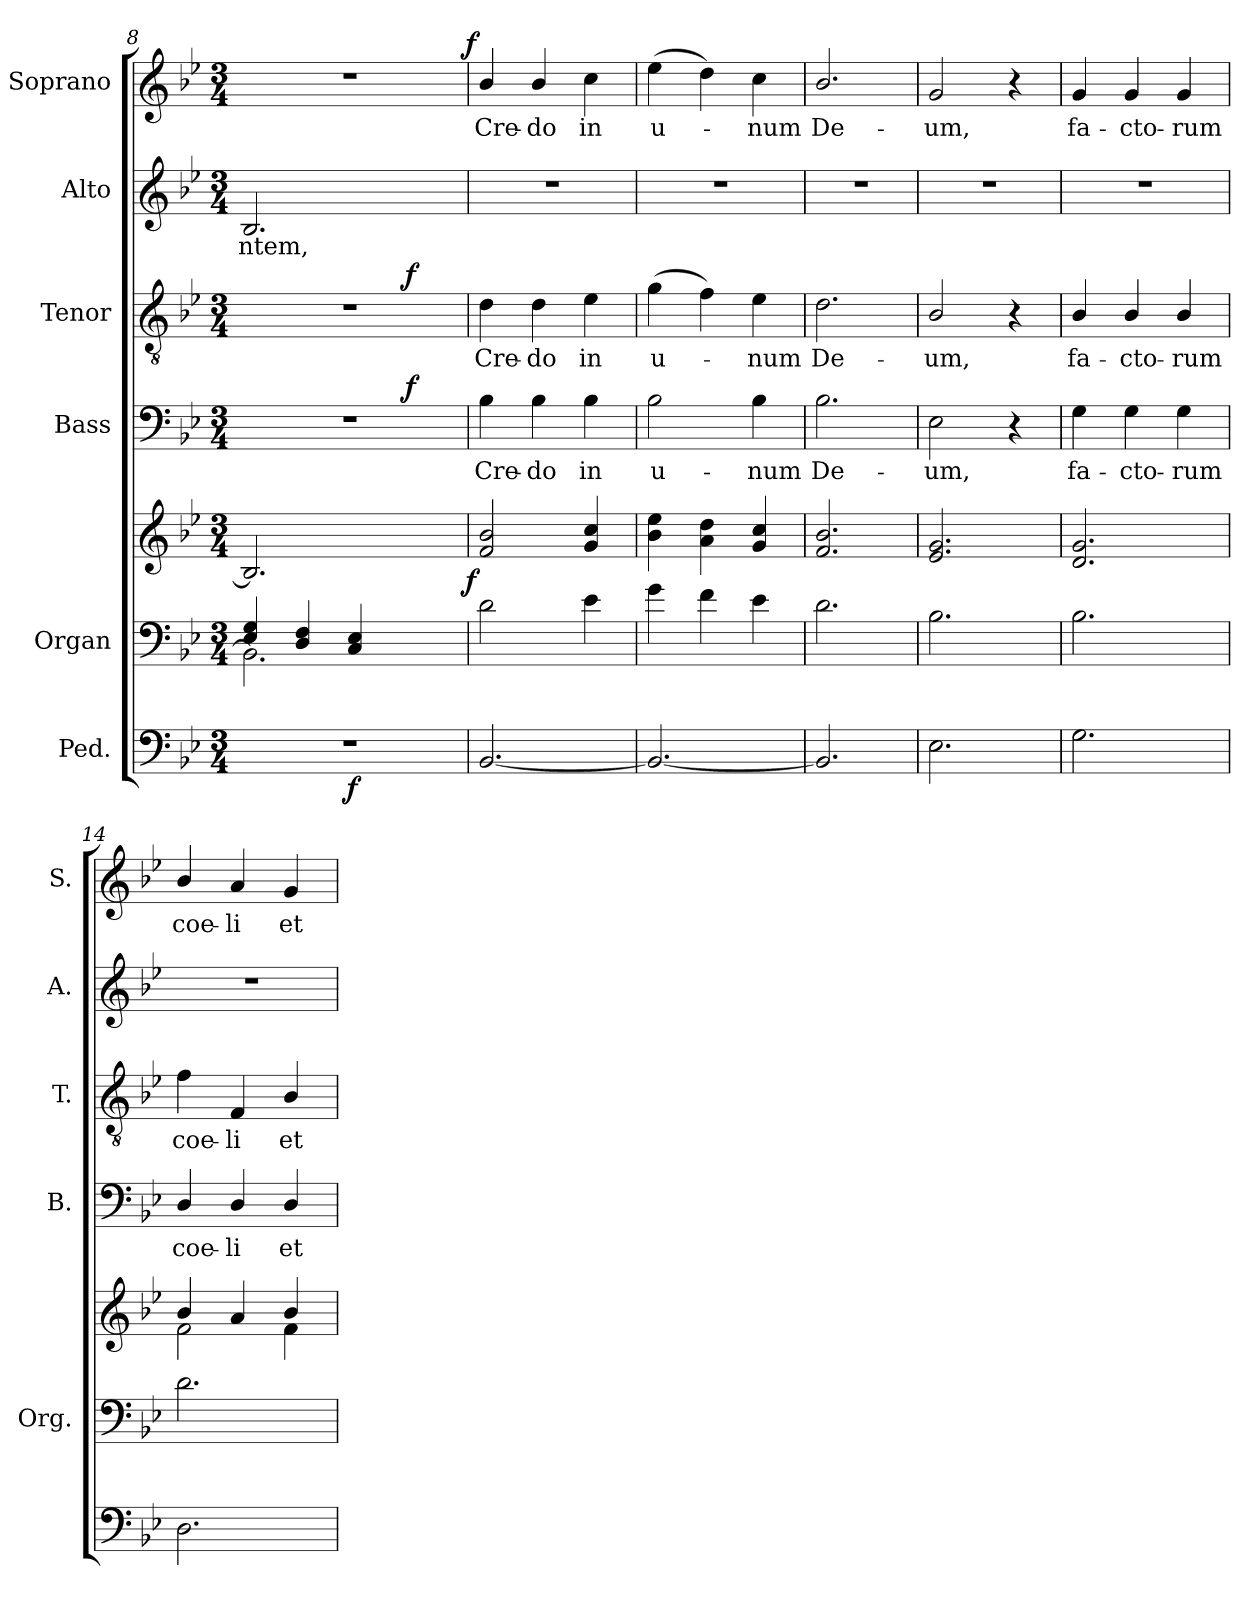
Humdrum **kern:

**kern	**dynam	**kern	**kern	**dynam	**kern	**text	**dynam	**kern	**text	**dynam	**kern	**text	**kern	**text	**dynam
*part6	*part6	*part5	*part5	*part5	*part4	*part4	*part4	*part3	*part3	*part3	*part2	*part2	*part1	*part1	*part1
*staff7	*staff7	*staff6	*staff5	*staff5/6	*staff4	*staff4	*staff4	*staff3	*staff3	*staff3	*staff2	*staff2	*staff1	*staff1	*staff1
*I"Ped.	*	*I"Organ	*	*	*I"Bass	*	*	*I"Tenor	*	*	*I"Alto	*	*I"Soprano	*	*
*	*	*I'Org.	*	*	*I'B.	*	*	*I'T.	*	*	*I'A.	*	*I'S.	*	*
*clefF4	*	*clefF4	*clefG2	*	*clefF4	*	*	*clefGv2	*	*	*clefG2	*	*clefG2	*	*
*	*	*	*	*	*	*	*	*ITrd7c12	*	*	*	*	*	*	*
*k[b-e-]	*	*k[b-e-]	*k[b-e-]	*	*k[b-e-]	*	*	*k[b-e-]	*	*	*k[b-e-]	*	*k[b-e-]	*	*
*B-:	*	*B-:	*B-:	*	*B-:	*	*	*B-:	*	*	*B-:	*	*B-:	*	*
*M3/4	*	*M3/4	*M3/4	*	*M3/4	*	*	*M3/4	*	*	*M3/4	*	*M3/4	*	*
=8	=8	=8	=8	=8	=8	=8	=8	=8	=8	=8	=8	=8	=8	=8	=8
!LO:N:vis=1	!	!	!	!	!LO:N:vis=1	!	!	!LO:N:vis=1	!	!	!	!	!	!	!
*	*	*^	*	*	*	*	*	*	*	*	*	*	*	*	*
!	!	!	!	!	!	!	!	!	!	!	!	!	!LO:LY:b:color=#000000	!LO:N:vis=1	!	!
*^	*	*	*^	*	*	*^	*	*	*^	*	*	*	*	*^	*	*
2.r	2ryy	.	4E-i/ 4Gi	2.BB-i\]	2ryy	2.B-i/]	.	2.r	2ryy	.	.	2.r	2ryy	.	.	2.B-i/	-ntem,	2.r	2ryy	.	.
.	.	.	4Di/ 4Fi	.	.	.	.	.	.	.	.	.	.	.	.	.	.	.	.	.	.
.	4ryy	f	4Ci/ 4E-i	.	8ryy	.	.	.	16ryy	.	.	.	16ryy	.	.	.	.	.	8ryy	.	.
.	.	.	.	.	.	.	.	.	32ryy	.	.	.	32ryy	.	.	.	.	.	.	.	.
.	.	.	.	.	.	.	.	.	64ryy	.	.	.	64ryy	.	.	.	.	.	.	.	.
.	.	.	.	.	.	.	.	.	128ryy	.	.	.	128ryy	.	.	.	.	.	.	.	.
.	.	.	.	.	.	.	.	.	256ryy	.	.	.	256ryy	.	.	.	.	.	.	.	.
.	.	.	.	.	.	.	.	.	1024ryy	.	.	.	1024ryy	.	.	.	.	.	.	.	.
.	.	.	.	.	.	.	.	.	8ryy	.	f	.	8ryy	.	f	.	.	.	.	.	.
.	.	.	.	.	16ryy	.	.	.	.	.	.	.	.	.	.	.	.	.	16ryy	.	.
.	.	.	.	.	32ryy	.	.	.	.	.	.	.	.	.	.	.	.	.	32ryy	.	.
.	.	.	.	.	64ryy	.	.	.	.	.	.	.	.	.	.	.	.	.	64ryy	.	.
.	.	.	.	.	128...ryy	.	.	.	.	.	.	.	.	.	.	.	.	.	128...ryy	.	.
.	.	.	.	.	.	.	.	.	512.ryy	.	.	.	512.ryy	.	.	.	.	.	.	.	.
.	.	.	.	.	1024ryy	.	f	.	.	.	.	.	.	.	.	.	.	.	1024ryy	.	f
*v	*v	*	*	*	*	*	*	*v	*v	*	*	*v	*v	*	*	*	*	*v	*v	*	*
*	*	*v	*v	*v	*	*	*	*	*	*	*	*	*	*	*	*	*
=9	=9	=9	=9	=9	=9	=9	=9	=9	=9	=9	=9	=9	=9	=9	=9
*^	*	*^	*	*	*^	*	*	*^	*	*	*	*	*^	*	*
*	*	*	*	*^	*	*	*	*	*	*	*	*	*	*	*	*	*	*	*	*
!	!	!	!	!	!	!	!	!	!	!LO:LY:b:color=#000000	!	!	!	!	!	!	!	!	!	!	!
*v	*v	*	*	*	*	*	*	*v	*v	*	*	*v	*v	*	*	*	*	*v	*v	*	*
*	*	*v	*v	*v	*	*	*	*	*	*	*	*	*	*	*	*	*
*^	*	*^	*	*	*^	*	*	*^	*	*	*	*	*^	*	*
*	*	*	*	*^	*	*	*	*	*	*	*	*	*	*	*	*	*	*	*	*
!	!	!	!	!	!	!	!	!	!	!	!	!	!	!LO:LY:b:color=#000000	!	!LO:N:vis=1	!	!	!	!	!
*v	*v	*	*	*	*	*	*	*v	*v	*	*	*v	*v	*	*	*	*	*v	*v	*	*
*	*	*v	*v	*v	*	*	*	*	*	*	*	*	*	*	*	*	*
*^	*	*^	*	*	*^	*	*	*^	*	*	*	*	*^	*	*
*	*	*	*	*^	*	*	*	*	*	*	*	*	*	*	*	*	*	*	*	*
!	!	!	!	!	!	!	!	!	!	!	!	!	!	!	!	!	!	!	!	!LO:LY:b:color=#000000	!
*v	*v	*	*	*	*	*	*	*v	*v	*	*	*v	*v	*	*	*	*	*v	*v	*	*
*	*	*v	*v	*v	*	*	*	*	*	*	*	*	*	*	*	*	*
[2.BB-i/	.	2di\	2fi/ 2b-i	.	4B-i\	Cre-	.	4Di\	Cre-	.	2.r	.	4b-i/	Cre-	.
!	!	!	!	!	!	!LO:LY:b:color=#000000	!	!	!	!	!	!	!	!	!
!	!	!	!	!	!	!	!	!	!LO:LY:b:color=#000000	!	!	!	!	!	!
!	!	!	!	!	!	!	!	!	!	!	!	!	!	!LO:LY:b:color=#000000	!
.	.	.	.	.	4B-i\	-do	.	4Di\	-do	.	.	.	4b-i/	-do	.
!	!	!	!	!	!	!LO:LY:b:color=#000000	!	!	!	!	!	!	!	!	!
!	!	!	!	!	!	!	!	!	!LO:LY:b:color=#000000	!	!	!	!	!	!
!	!	!	!	!	!	!	!	!	!	!	!	!	!	!LO:LY:b:color=#000000	!
.	.	4e-i\	4gi/ 4cci	.	4B-i\	in	.	4E-i\	in	.	.	.	4cci\	in	.
!!LO:LB:g=z
=10	=10	=10	=10	=10	=10	=10	=10	=10	=10	=10	=10	=10	=10	=10	=10
!	!	!	!	!	!	!LO:LY:b:color=#000000	!	!	!	!	!	!	!	!	!
!	!	!	!	!	!	!	!	!	!LO:LY:b:color=#000000	!	!LO:N:vis=1	!	!	!	!
!	!	!	!	!	!	!	!	!	!	!	!	!	!	!LO:LY:b:color=#000000	!
2.BB-i/_	.	4gi\	4b-i\ 4ee-i	.	2B-i\	u-	.	(4Gi\	u-	.	2.r	.	(4ee-i\	u-	.
.	.	4fi\	4ai\ 4ddi	.	.	.	.	4Fi\)	.	.	.	.	4ddi\)	.	.
!	!	!	!	!	!	!LO:LY:b:color=#000000	!	!	!	!	!	!	!	!	!
!	!	!	!	!	!	!	!	!	!LO:LY:b:color=#000000	!	!	!	!	!	!
!	!	!	!	!	!	!	!	!	!	!	!	!	!	!LO:LY:b:color=#000000	!
.	.	4e-i\	4gi/ 4cci	.	4B-i\	-num	.	4E-i\	-num	.	.	.	4cci\	-num	.
=11	=11	=11	=11	=11	=11	=11	=11	=11	=11	=11	=11	=11	=11	=11	=11
!	!	!	!	!	!	!LO:LY:b:color=#000000	!	!	!	!	!	!	!	!	!
!	!	!	!	!	!	!	!	!	!LO:LY:b:color=#000000	!	!LO:N:vis=1	!	!	!	!
!	!	!	!	!	!	!	!	!	!	!	!	!	!	!LO:LY:b:color=#000000	!
2.BB-i/]	.	2.di\	2.fi/ 2.b-i	.	2.B-i\	De-	.	2.Di\	De-	.	2.r	.	2.b-i/	De-	.
=12	=12	=12	=12	=12	=12	=12	=12	=12	=12	=12	=12	=12	=12	=12	=12
!	!	!	!	!	!	!LO:LY:b:color=#000000	!	!	!	!	!	!	!	!	!
!	!	!	!	!	!	!	!	!	!LO:LY:b:color=#000000	!	!LO:N:vis=1	!	!	!	!
!	!	!	!	!	!	!	!	!	!	!	!	!	!	!LO:LY:b:color=#000000	!
2.E-i\	.	2.B-i\	2.e-i/ 2.gi	.	2E-i\	-um,	.	2BB-i/	-um,	.	2.r	.	2gi/	-um,	.
.	.	.	.	.	4r	.	.	4r	.	.	.	.	4r	.	.
=13	=13	=13	=13	=13	=13	=13	=13	=13	=13	=13	=13	=13	=13	=13	=13
!	!	!	!	!	!	!LO:LY:b:color=#000000	!	!	!	!	!	!	!	!	!
!	!	!	!	!	!	!	!	!	!LO:LY:b:color=#000000	!	!LO:N:vis=1	!	!	!	!
!	!	!	!	!	!	!	!	!	!	!	!	!	!	!LO:LY:b:color=#000000	!
2.Gi\	.	2.B-i\	2.di/ 2.gi	.	4Gi\	fa-	.	4BB-i/	fa-	.	2.r	.	4gi/	fa-	.
!	!	!	!	!	!	!LO:LY:b:color=#000000	!	!	!	!	!	!	!	!	!
!	!	!	!	!	!	!	!	!	!LO:LY:b:color=#000000	!	!	!	!	!	!
!	!	!	!	!	!	!	!	!	!	!	!	!	!	!LO:LY:b:color=#000000	!
.	.	.	.	.	4Gi\	-cto-	.	4BB-i/	-cto-	.	.	.	4gi/	-cto-	.
!	!	!	!	!	!	!LO:LY:b:color=#000000	!	!	!	!	!	!	!	!	!
!	!	!	!	!	!	!	!	!	!LO:LY:b:color=#000000	!	!	!	!	!	!
!	!	!	!	!	!	!	!	!	!	!	!	!	!	!LO:LY:b:color=#000000	!
.	.	.	.	.	4Gi\	-rum	.	4BB-i/	-rum	.	.	.	4gi/	-rum	.
=14	=14	=14	=14	=14	=14	=14	=14	=14	=14	=14	=14	=14	=14	=14	=14
*	*	*	*^	*	*	*	*	*	*	*	*	*	*	*	*
!	!	!	!	!	!	!	!LO:LY:b:color=#000000	!	!	!	!	!	!	!	!	!
!	!	!	!	!	!	!	!	!	!	!LO:LY:b:color=#000000	!	!LO:N:vis=1	!	!	!	!
!	!	!	!	!	!	!	!	!	!	!	!	!	!	!	!LO:LY:b:color=#000000	!
2.Di\	.	2.di\	4b-i/	2fi\	.	4Di/	coe-	.	4Fi\	coe-	.	2.r	.	4b-i/	coe-	.
!	!	!	!	!	!	!	!LO:LY:b:color=#000000	!	!	!	!	!	!	!	!	!
!	!	!	!	!	!	!	!	!	!	!LO:LY:b:color=#000000	!	!	!	!	!	!
!	!	!	!	!	!	!	!	!	!	!	!	!	!	!	!LO:LY:b:color=#000000	!
.	.	.	4ai/	.	.	4Di/	-li	.	4FFi/	-li	.	.	.	4ai/	-li	.
!	!	!	!	!	!	!	!LO:LY:b:color=#000000	!	!	!	!	!	!	!	!	!
!	!	!	!	!	!	!	!	!	!	!LO:LY:b:color=#000000	!	!	!	!	!	!
!	!	!	!	!	!	!	!	!	!	!	!	!	!	!	!LO:LY:b:color=#000000	!
.	.	.	4b-i/	4fi\	.	4Di/	et	.	4BB-i/	et	.	.	.	4gi/	et	.
*	*	*	*v	*v	*	*	*	*	*	*	*	*	*	*	*	*
=	=	=	=	=	=	=	=	=	=	=	=	=	=	=	=
*-	*-	*-	*-	*-	*-	*-	*-	*-	*-	*-	*-	*-	*-	*-	*-
